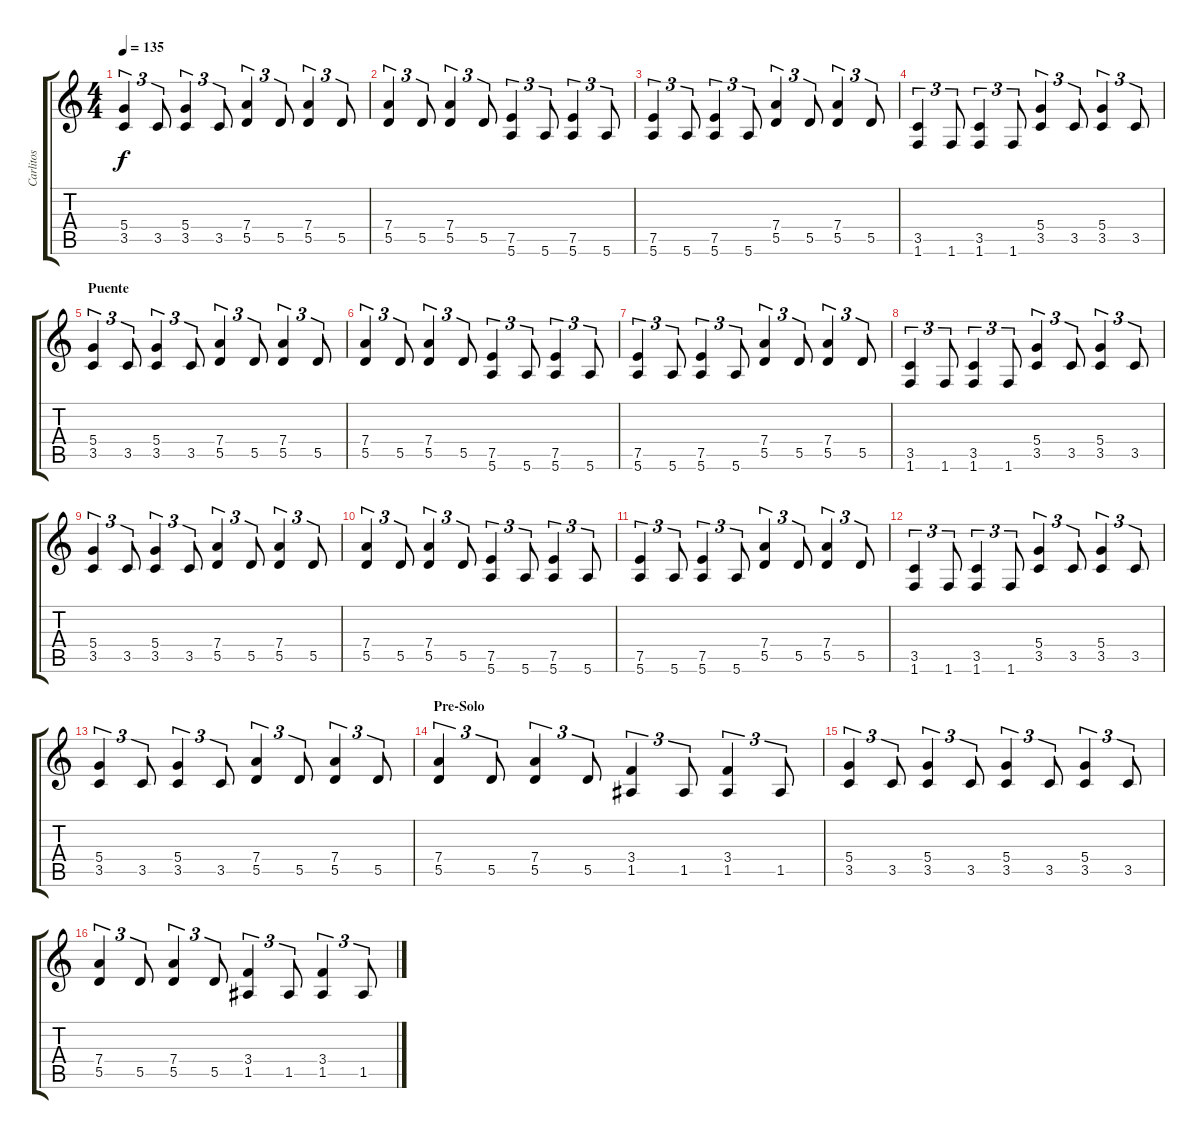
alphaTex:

\track ("Carlitos" "Carlitos") {instrument overdrivenguitar}
\staff {score tabs}
\tuning (E4 B3 G3 D3 A2 E2) {hide}
\ts (4 4)
\tempo 135
\clef g2
\ks c
(5.4 3.5).4{tu (3 2) dy f} 3.5.8{tu (3 2)} (5.4 3.5).4{tu (3 2)} 3.5.8{tu (3 2)} (7.4 5.5).4{tu (3 2)} 5.5.8{tu (3 2)} (7.4 5.5).4{tu (3 2)} 5.5.8{tu (3 2)} |
(7.4 5.5).4{tu (3 2)} 5.5.8{tu (3 2)} (7.4 5.5).4{tu (3 2)} 5.5.8{tu (3 2)} (7.5 5.6).4{tu (3 2)} 5.6.8{tu (3 2)} (7.5 5.6).4{tu (3 2)} 5.6.8{tu (3 2)} |
(7.5 5.6).4{tu (3 2)} 5.6.8{tu (3 2)} (7.5 5.6).4{tu (3 2)} 5.6.8{tu (3 2)} (7.4 5.5).4{tu (3 2)} 5.5.8{tu (3 2)} (7.4 5.5).4{tu (3 2)} 5.5.8{tu (3 2)} |
(3.5 1.6).4{tu (3 2)} 1.6.8{tu (3 2)} (3.5 1.6).4{tu (3 2)} 1.6.8{tu (3 2)} (5.4 3.5).4{tu (3 2)} 3.5.8{tu (3 2)} (5.4 3.5).4{tu (3 2)} 3.5.8{tu (3 2)} |
\section ("" "Puente")
(5.4 3.5).4{tu (3 2)} 3.5.8{tu (3 2)} (5.4 3.5).4{tu (3 2)} 3.5.8{tu (3 2)} (7.4 5.5).4{tu (3 2)} 5.5.8{tu (3 2)} (7.4 5.5).4{tu (3 2)} 5.5.8{tu (3 2)} |
(7.4 5.5).4{tu (3 2)} 5.5.8{tu (3 2)} (7.4 5.5).4{tu (3 2)} 5.5.8{tu (3 2)} (7.5 5.6).4{tu (3 2)} 5.6.8{tu (3 2)} (7.5 5.6).4{tu (3 2)} 5.6.8{tu (3 2)} |
(7.5 5.6).4{tu (3 2)} 5.6.8{tu (3 2)} (7.5 5.6).4{tu (3 2)} 5.6.8{tu (3 2)} (7.4 5.5).4{tu (3 2)} 5.5.8{tu (3 2)} (7.4 5.5).4{tu (3 2)} 5.5.8{tu (3 2)} |
(3.5 1.6).4{tu (3 2)} 1.6.8{tu (3 2)} (3.5 1.6).4{tu (3 2)} 1.6.8{tu (3 2)} (5.4 3.5).4{tu (3 2)} 3.5.8{tu (3 2)} (5.4 3.5).4{tu (3 2)} 3.5.8{tu (3 2)} |
(5.4 3.5).4{tu (3 2)} 3.5.8{tu (3 2)} (5.4 3.5).4{tu (3 2)} 3.5.8{tu (3 2)} (7.4 5.5).4{tu (3 2)} 5.5.8{tu (3 2)} (7.4 5.5).4{tu (3 2)} 5.5.8{tu (3 2)} |
(7.4 5.5).4{tu (3 2)} 5.5.8{tu (3 2)} (7.4 5.5).4{tu (3 2)} 5.5.8{tu (3 2)} (7.5 5.6).4{tu (3 2)} 5.6.8{tu (3 2)} (7.5 5.6).4{tu (3 2)} 5.6.8{tu (3 2)} |
(7.5 5.6).4{tu (3 2)} 5.6.8{tu (3 2)} (7.5 5.6).4{tu (3 2)} 5.6.8{tu (3 2)} (7.4 5.5).4{tu (3 2)} 5.5.8{tu (3 2)} (7.4 5.5).4{tu (3 2)} 5.5.8{tu (3 2)} |
(3.5 1.6).4{tu (3 2)} 1.6.8{tu (3 2)} (3.5 1.6).4{tu (3 2)} 1.6.8{tu (3 2)} (5.4 3.5).4{tu (3 2)} 3.5.8{tu (3 2)} (5.4 3.5).4{tu (3 2)} 3.5.8{tu (3 2)} |
(5.4 3.5).4{tu (3 2)} 3.5.8{tu (3 2)} (5.4 3.5).4{tu (3 2)} 3.5.8{tu (3 2)} (7.4 5.5).4{tu (3 2)} 5.5.8{tu (3 2)} (7.4 5.5).4{tu (3 2)} 5.5.8{tu (3 2)} |
\section ("" "Pre-Solo")
(7.4 5.5).4{tu (3 2)} 5.5.8{tu (3 2)} (7.4 5.5).4{tu (3 2)} 5.5.8{tu (3 2)} (3.4 1.5).4{tu (3 2)} 1.5.8{tu (3 2)} (3.4 1.5).4{tu (3 2)} 1.5.8{tu (3 2)} |
(5.4 3.5).4{tu (3 2)} 3.5.8{tu (3 2)} (5.4 3.5).4{tu (3 2)} 3.5.8{tu (3 2)} (5.4 3.5).4{tu (3 2)} 3.5.8{tu (3 2)} (5.4 3.5).4{tu (3 2)} 3.5.8{tu (3 2)} |
(7.4 5.5).4{tu (3 2)} 5.5.8{tu (3 2)} (7.4 5.5).4{tu (3 2)} 5.5.8{tu (3 2)} (3.4 1.5).4{tu (3 2)} 1.5.8{tu (3 2)} (3.4 1.5).4{tu (3 2)} 1.5.8{tu (3 2)}
